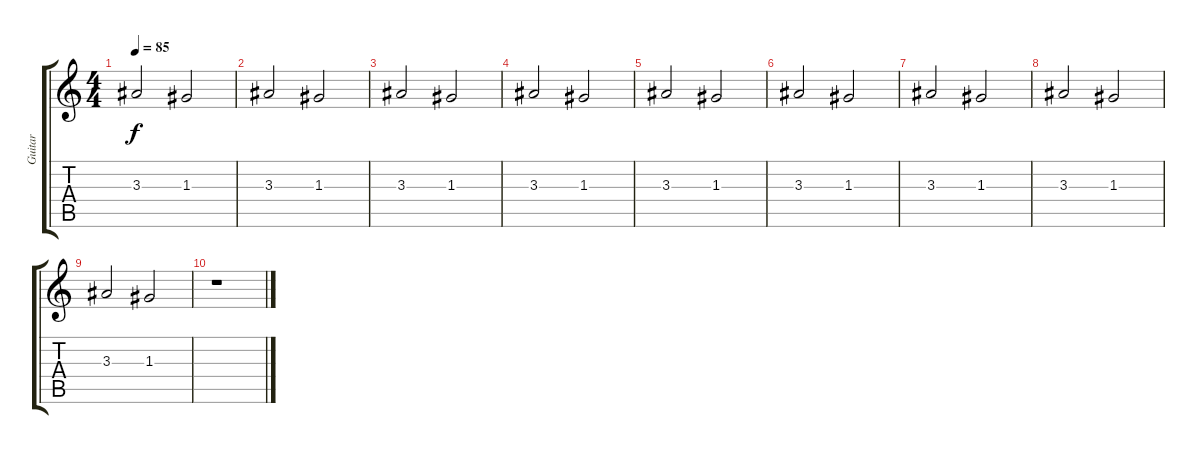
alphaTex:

\track ("Guitar" "Guitar") {instrument electricguitarclean}
\staff {score tabs}
\tuning (E4 B3 G3 D3 A2 E2) {hide}
\ts (4 4)
\tempo 85
\clef g2
\ks c
3.3.2{dy f} 1.3.2 |
3.3.2 1.3.2 |
3.3.2 1.3.2 |
3.3.2 1.3.2 |
3.3.2 1.3.2 |
3.3.2 1.3.2 |
3.3.2 1.3.2 |
3.3.2 1.3.2 |
3.3.2 1.3.2 |
r.1
